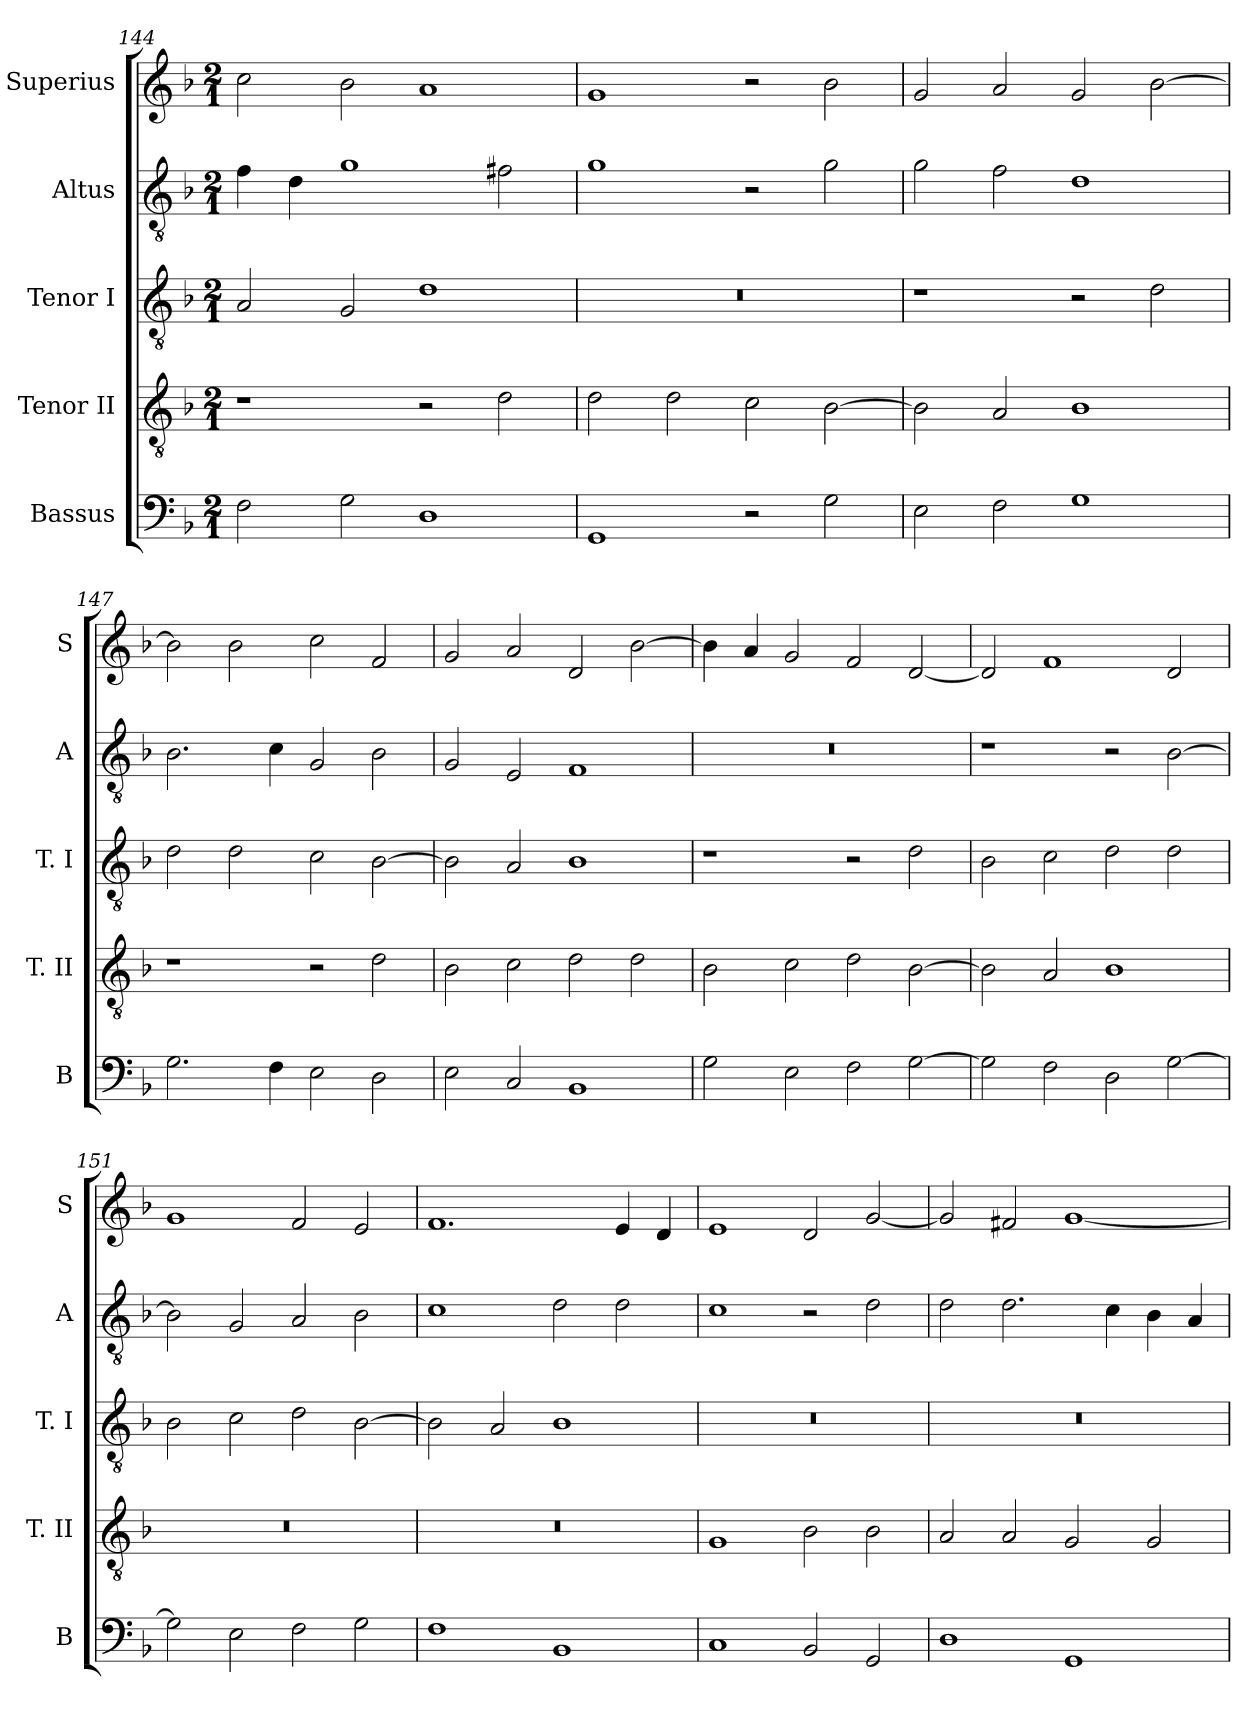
**kern	**kern	**kern	**kern	**kern
*part5	*part4	*part3	*part2	*part1
*staff5	*staff4	*staff3	*staff2	*staff1
*I"Bassus	*I"Tenor II	*I"Tenor I	*I"Altus	*I"Superius
*I'B	*I'T. II	*I'T. I	*I'A	*I'S
*clefF4	*clefGv2	*clefGv2	*clefGv2	*clefG2
*k[b-]	*k[b-]	*k[b-]	*k[b-]	*k[b-]
*F:	*F:	*F:	*F:	*F:
*M2/1	*M2/1	*M2/1	*M2/1	*M2/1
=144	=144	=144	=144	=144
2F	1r	2A	4f	2cc
.	.	.	4d	.
2G	.	2G	1g	2b-
1D	2r	1d	.	1a
.	2d	.	2f#X	.
=145	=145	=145	=145	=145
1GG	2d	0r	1g	1g
.	2d	.	.	.
2r	2c	.	2r	2r
2G	[2B-	.	2g	2b-
=146	=146	=146	=146	=146
2E	2B-]	1r	2g	2g
2F	2A	.	2f	2a
1G	1B-	2r	1d	2g
.	.	2d	.	[2b-
=147	=147	=147	=147	=147
2.G	1r	2d	2.B-	2b-]
.	.	2d	.	2b-
4F	.	.	4c	.
2E	2r	2c	2G	2cc
2D	2d	[2B-	2B-	2f
=148	=148	=148	=148	=148
2E	2B-	2B-]	2G	2g
2C	2c	2A	2E	2a
1BB-	2d	1B-	1F	2d
.	2d	.	.	[2b-
=149	=149	=149	=149	=149
2G	2B-	1r	0r	4b-]
.	.	.	.	4a
2E	2c	.	.	2g
2F	2d	2r	.	2f
[2G	[2B-	2d	.	[2d
=150	=150	=150	=150	=150
2G]	2B-]	2B-	1r	2d]
2F	2A	2c	.	1f
2D	1B-	2d	2r	.
[2G	.	2d	[2B-	2d
=151	=151	=151	=151	=151
2G]	0r	2B-	2B-]	1g
2E	.	2c	2G	.
2F	.	2d	2A	2f
2G	.	[2B-	2B-	2e
=152	=152	=152	=152	=152
1F	0r	2B-]	1c	1.f
.	.	2A	.	.
1BB-	.	1B-	2d	.
.	.	.	2d	4e
.	.	.	.	4d
=153	=153	=153	=153	=153
1C	1G	0r	1c	1e
2BB-	2B-	.	2r	2d
2GG	2B-	.	2d	[2g
=154	=154	=154	=154	=154
1D	2A	0r	2d	2g]
.	2A	.	2.d	2f#X
1GG	2G	.	.	[1g
.	.	.	4c	.
.	2G	.	4B-	.
.	.	.	4A	.
=	=	=	=	=
*-	*-	*-	*-	*-
